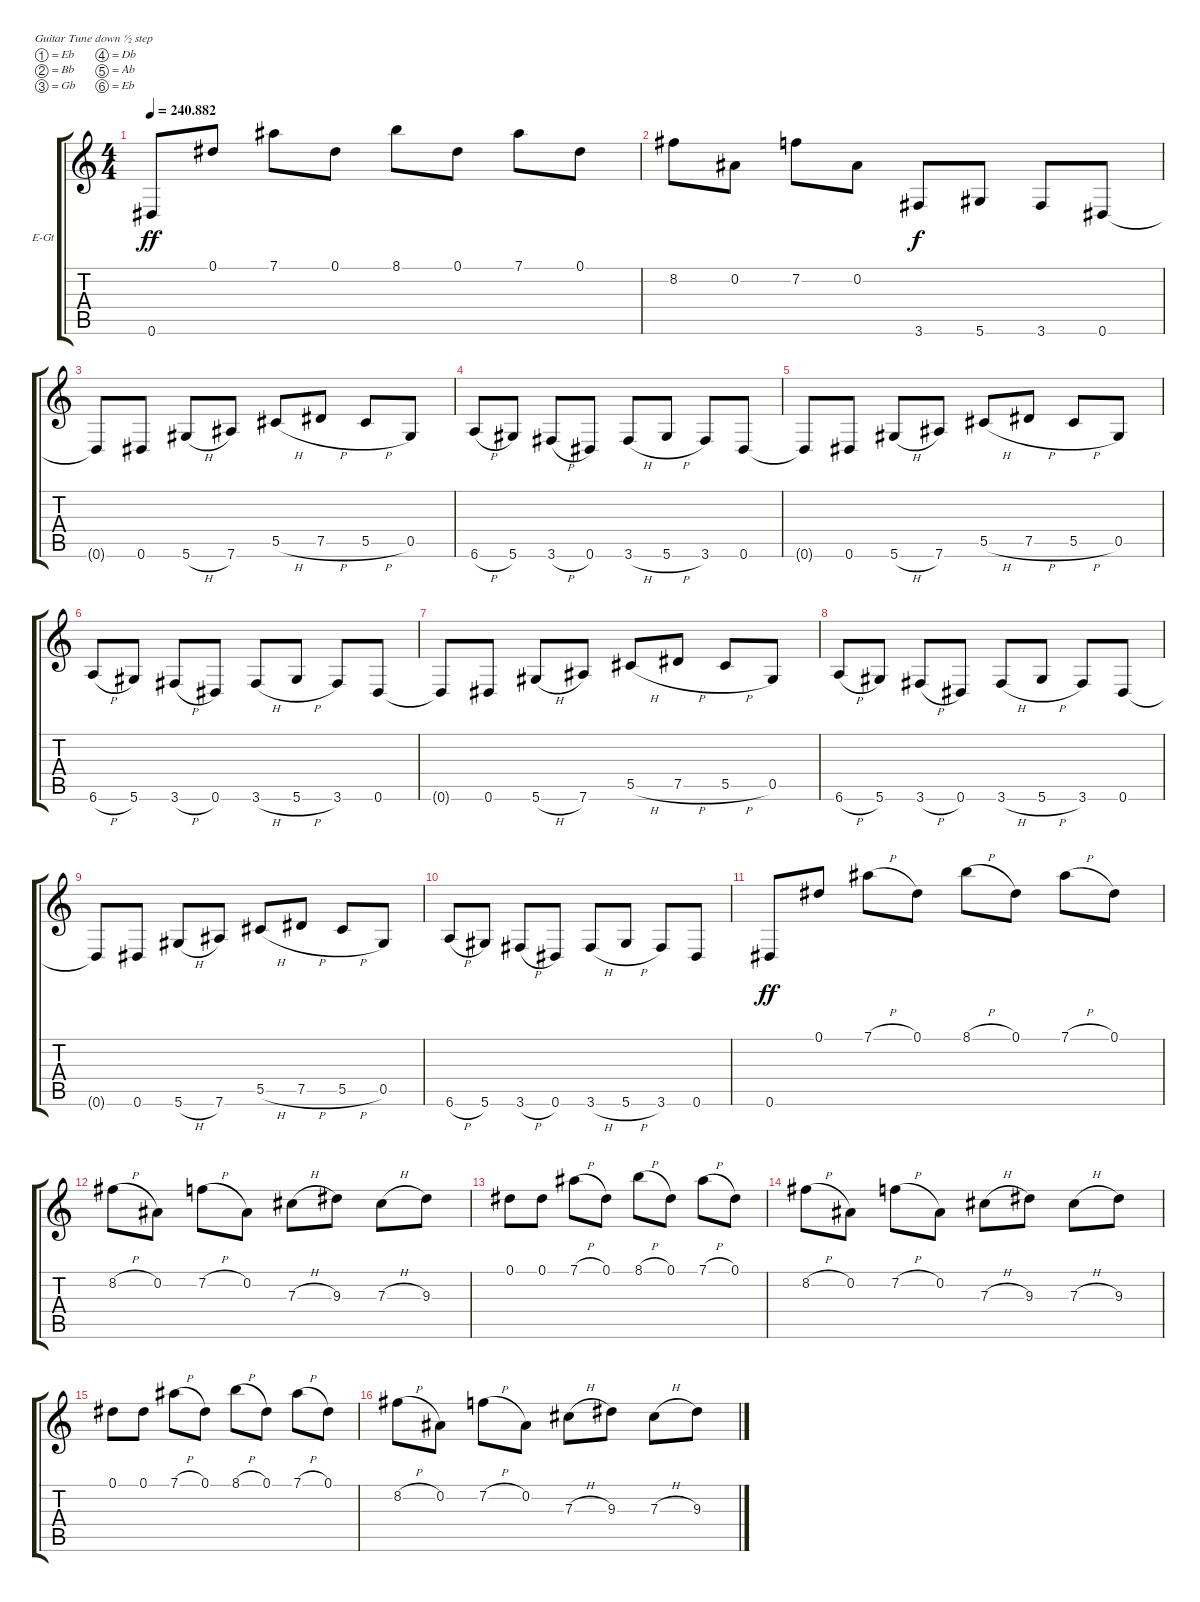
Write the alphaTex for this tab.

\defaultSystemsLayout 4
\bracketExtendMode groupsimilarinstruments
\firstSystemTrackNameOrientation horizontal
\otherSystemsTrackNameOrientation horizontal
\track ("Electric Guitar" "E-Gt") {instrument distortionguitar}
\staff {score tabs}
\tuning (Eb4 Bb3 Gb3 Db3 Ab2 Eb2)
\ts (4 4)
\tempo
240.882
\accidentals auto
\clef g2
\ottava regular
\simile none
\ks c
0.6.8{dy ff} 0.1.8 7.1.8 0.1.8 8.1.8 0.1.8 7.1.8 0.1.8 |
8.2.8 0.2.8 7.2.8 0.2.8 3.6.8{dy f} 5.6.8 3.6.8 0.6.8 |
0.6{t}.8 0.6.8 5.6{h}.8 7.6.8 5.5{h}.8 7.5{h}.8 5.5{h}.8 0.5.8 |
6.6{h}.8 5.6.8 3.6{h}.8 0.6.8 3.6{h}.8 5.6{h}.8 3.6.8 0.6.8 |
0.6{t}.8 0.6.8 5.6{h}.8 7.6.8 5.5{h}.8 7.5{h}.8 5.5{h}.8 0.5.8 |
6.6{h}.8 5.6.8 3.6{h}.8 0.6.8 3.6{h}.8 5.6{h}.8 3.6.8 0.6.8 |
0.6{t}.8 0.6.8 5.6{h}.8 7.6.8 5.5{h}.8 7.5{h}.8 5.5{h}.8 0.5.8 |
6.6{h}.8 5.6.8 3.6{h}.8 0.6.8 3.6{h}.8 5.6{h}.8 3.6.8 0.6.8 |
0.6{t}.8 0.6.8 5.6{h}.8 7.6.8 5.5{h}.8 7.5{h}.8 5.5{h}.8 0.5.8 |
6.6{h}.8 5.6.8 3.6{h}.8 0.6.8 3.6{h}.8 5.6{h}.8 3.6.8 0.6.8 |
0.6.8{dy ff} 0.1.8 7.1{h}.8 0.1.8 8.1{h}.8 0.1.8 7.1{h}.8 0.1.8 |
8.2{h}.8 0.2.8 7.2{h}.8 0.2.8 7.3{h}.8 9.3.8 7.3{h}.8 9.3.8 |
0.1.8 0.1.8 7.1{h}.8 0.1.8 8.1{h}.8 0.1.8 7.1{h}.8 0.1.8 |
8.2{h}.8 0.2.8 7.2{h}.8 0.2.8 7.3{h}.8 9.3.8 7.3{h}.8 9.3.8 |
0.1.8 0.1.8 7.1{h}.8 0.1.8 8.1{h}.8 0.1.8 7.1{h}.8 0.1.8 |
8.2{h}.8 0.2.8 7.2{h}.8 0.2.8 7.3{h}.8 9.3.8 7.3{h}.8 9.3.8
